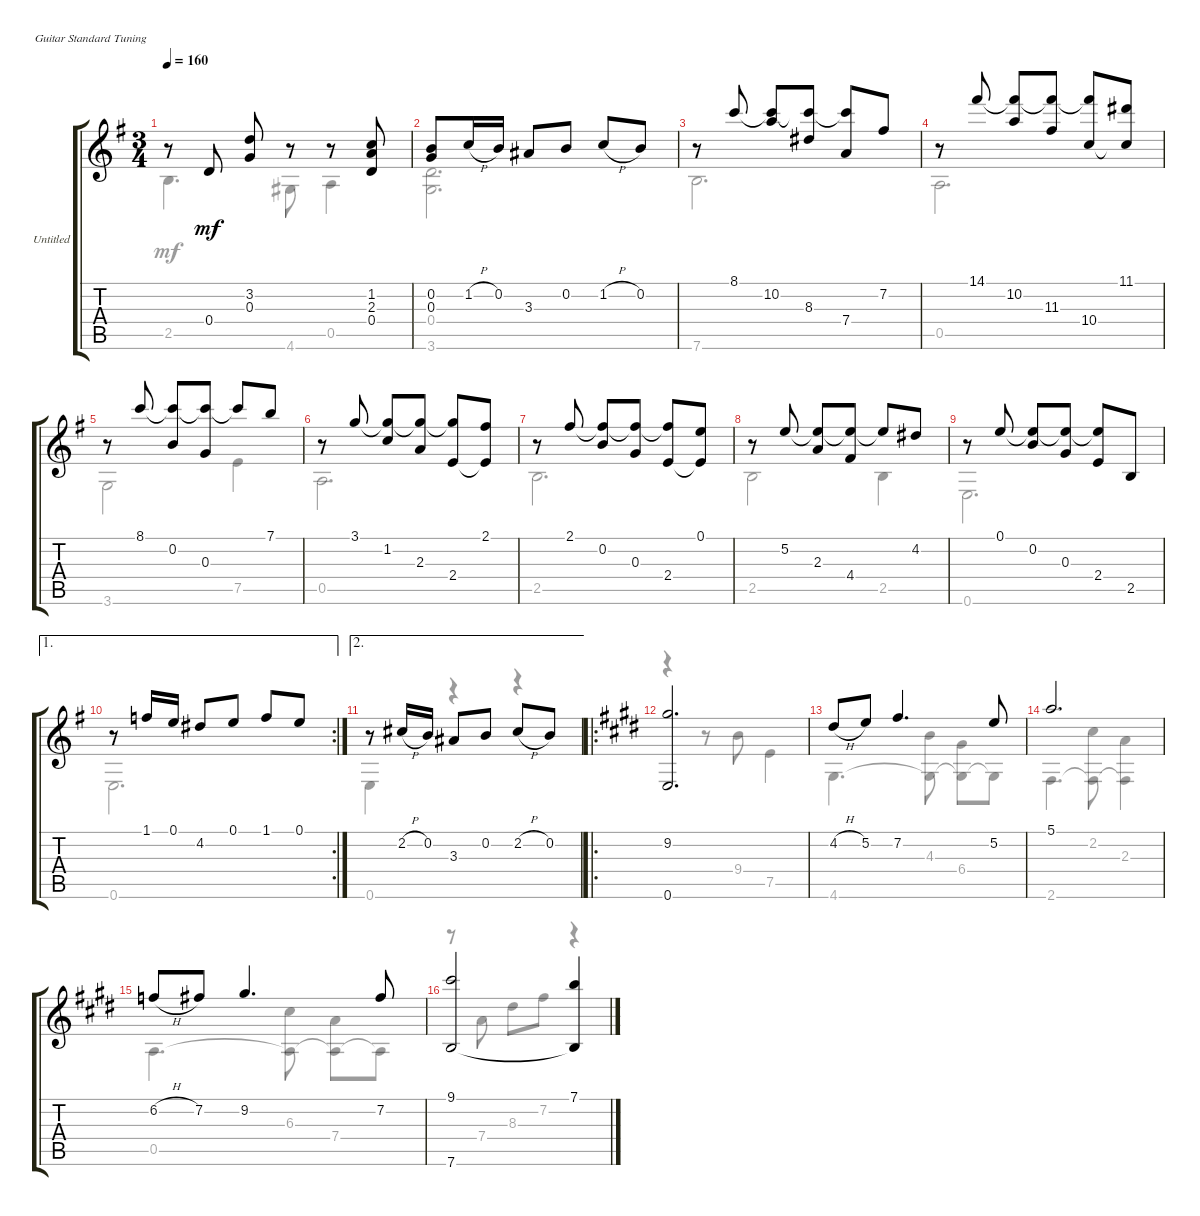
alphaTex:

\bracketExtendMode groupsimilarinstruments
\firstSystemTrackNameOrientation horizontal
\otherSystemsTrackNameOrientation horizontal
\track ("Untitled" "Untitled") {instrument acousticguitarnylon}
\staff {score tabs}
\tuning (E4 B3 G3 D3 A2 E2)
\voice
\ts (3 4)
\tempo 160
\clef g2
\ks g
r.8{dy mf} 0.4.8 (3.2 0.3).8 r.8 r.8 (1.2 2.3 0.4).8 |
(0.2 0.3).8 1.2{h}.16 0.2.16 3.3.8 0.2.8 1.2{h}.8 0.2.8 |
r.8 8.1.8 (8.1{t} 10.2).8 (8.1{t} 8.3).8 (8.1{t} 7.4).8 7.2.8 |
r.8 14.1.8 (14.1{t} 10.2).8 (14.1{t} 11.3).8 (14.1{t} 10.4).8 (11.1 10.4{t}).8 |
r.8 8.1.8 (8.1{t} 0.2).8 (8.1{t} 0.3).8 8.1{t}.8 7.1.8 |
r.8 3.1.8 (3.1{t} 1.2).8 (3.1{t} 2.3).8 (3.1{t} 2.4).8 (2.1 2.4{t}).8 |
r.8 2.1.8 (2.1{t} 0.2).8 (2.1{t} 0.3).8 (2.1{t} 2.4).8 (0.1 2.4{t}).8 |
r.8 5.2.8 (5.2{t} 2.3).8 (5.2{t} 4.4).8 5.2{t}.8 4.2.8 |
r.8 0.1.8 (0.1{t} 0.2).8 (0.1{t} 0.3).8 (0.1{t} 2.4).8 2.5.8 |
\ae 1
\rc 2
r.8 1.1.16 0.1.16 4.2.8 0.1.8 1.1.8 0.1.8 |
\ae 2
r.8 2.2{h}.16 0.2.16 3.3.8 0.2.8 2.2{h}.8 0.2.8 |
\ro
\ks e
(9.2 0.6).2{d} |
4.2{h}.8 5.2.8 7.2.4{d} 5.2.8 |
5.1.2{d} |
6.2{h}.8 7.2.8 9.2.4{d} 7.2.8 |
(9.1 7.6).2 (7.1 7.6{t}).4
\voice
\clef g2
\ottava regular
\simile none
\ks g
2.5.4{d dy mf} 4.6.8 0.5.4 |
(0.4 3.6).2{d} |
7.6.2{d} |
0.5.2{d} |
3.6.2 7.5.4 |
0.5.2{d} |
2.5.2{d} |
2.5.2 2.5.4 |
0.6.2{d} |
0.6.2{d} |
0.6.4 r.4 r.4 |
\ks e
r.4 r.8 9.4.8 7.5.4 |
4.6.4{d} (4.3 4.6{t}).8 (6.4 4.6{t}).8 4.6{t}.8 |
2.6.4{d} (2.2 2.6{t}).8 (2.3 2.6{t}).4 |
0.5.4{d} (6.3 0.5{t}).8 (7.4 0.5{t}).8 0.5{t}.8 |
r.8 7.4.8 8.3.8 7.2.8 r.4
